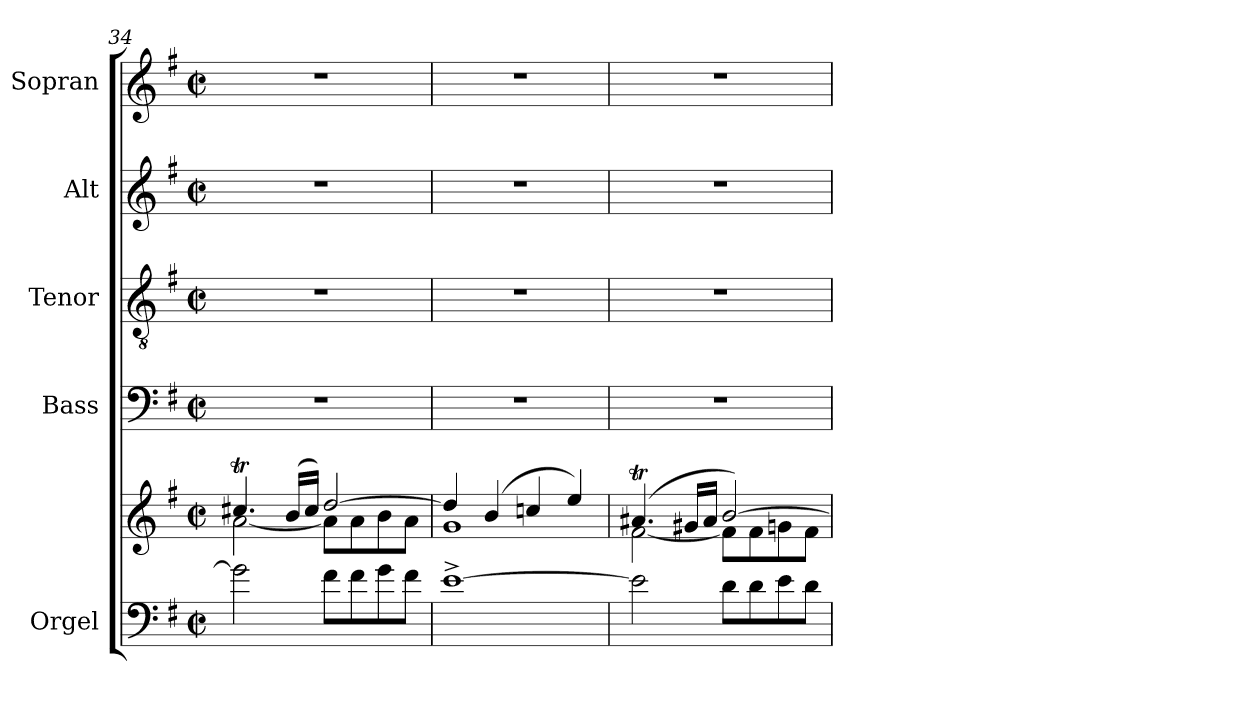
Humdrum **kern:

**kern	**kern	**kern	**kern	**kern	**kern
*part5	*part5	*part4	*part3	*part2	*part1
*staff6	*staff5	*staff4	*staff3	*staff2	*staff1
*I"Orgel	*	*I"Bass	*I"Tenor	*I"Alt	*I"Sopran
*I'Org.	*	*I'B.	*I'T.	*I'A.	*I'S.
*clefF4	*clefG2	*clefF4	*clefGv2	*clefG2	*clefG2
*k[f#]	*k[f#]	*k[f#]	*k[f#]	*k[f#]	*k[f#]
*G:	*G:	*G:	*G:	*G:	*G:
*M2/2	*M2/2	*M2/2	*M2/2	*M2/2	*M2/2
*met(c|)	*met(c|)	*met(c|)	*met(c|)	*met(c|)	*met(c|)
=34	=34	=34	=34	=34	=34
*	*^	*	*	*	*
2g\]	4.cc#Xt/	[<2a\	1r	1r	1r	1r
.	(>16b/LL	.	.	.	.	.
.	16cc#/JJ)	.	.	.	.	.
8f#\L	[>2dd/	8a\L]	.	.	.	.
8f#\	.	8a\	.	.	.	.
8g\	.	8b\	.	.	.	.
8f#\J	.	8a\J	.	.	.	.
=35	=35	=35	=35	=35	=35	=35
[1e^>	4dd/]	1g	1r	1r	1r	1r
.	(4b/	.	.	.	.	.
.	4ccn/	.	.	.	.	.
.	4ee/)	.	.	.	.	.
=36	=36	=36	=36	=36	=36	=36
2e\]	(4.a#Xt/	[<2f#\	1r	1r	1r	1r
.	16g#X/LL	.	.	.	.	.
.	16a#/JJ	.	.	.	.	.
8d\L	[>2b/)	8f#\L]	.	.	.	.
8d\	.	8f#\	.	.	.	.
8e\	.	8g\	.	.	.	.
8d\J	.	8f#\J	.	.	.	.
*	*v	*v	*	*	*	*
=	=	=	=	=	=
*-	*-	*-	*-	*-	*-
